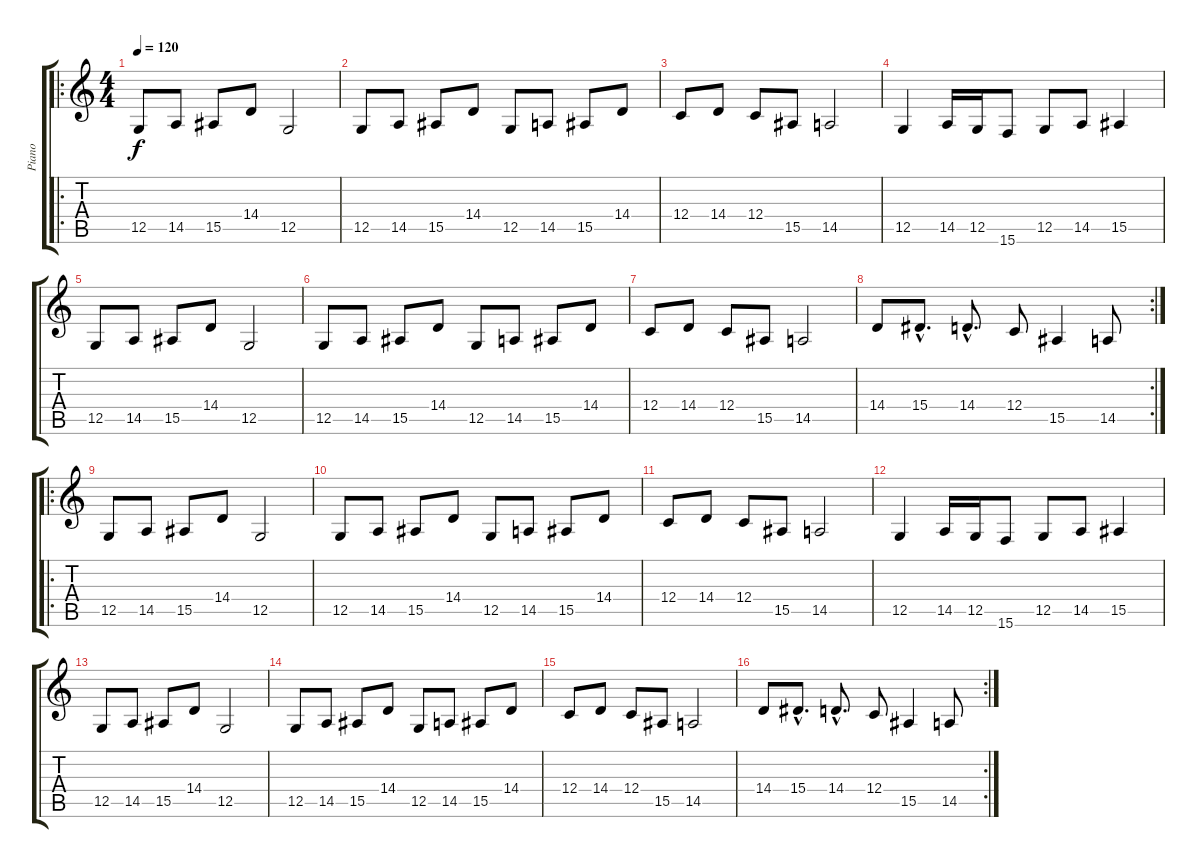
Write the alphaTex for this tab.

\track ("Piano" "Piano") {instrument brightacousticpiano}
\staff {score tabs}
\tuning (D4 A3 F3 C3 G2 D2) {hide}
\ro
\ts (4 4)
\tempo 120
\clef g2
\ks c
12.5.8{dy f} 14.5.8 15.5.8 14.4.8 12.5.2 |
12.5.8 14.5.8 15.5.8 14.4.8 12.5.8 14.5.8 15.5.8 14.4.8 |
12.4.8 14.4.8 12.4.8 15.5.8 14.5.2 |
12.5.4 14.5.16 12.5.16 15.6.8 12.5.8 14.5.8 15.5.4 |
12.5.8 14.5.8 15.5.8 14.4.8 12.5.2 |
12.5.8 14.5.8 15.5.8 14.4.8 12.5.8 14.5.8 15.5.8 14.4.8 |
12.4.8 14.4.8 12.4.8 15.5.8 14.5.2 |
\rc 2
14.4.8 15.4{hac}.8{d} 14.4{hac}.8{d} 12.4.8 15.5.4 14.5.8 |
\ro
12.5.8 14.5.8 15.5.8 14.4.8 12.5.2 |
12.5.8 14.5.8 15.5.8 14.4.8 12.5.8 14.5.8 15.5.8 14.4.8 |
12.4.8 14.4.8 12.4.8 15.5.8 14.5.2 |
12.5.4 14.5.16 12.5.16 15.6.8 12.5.8 14.5.8 15.5.4 |
12.5.8 14.5.8 15.5.8 14.4.8 12.5.2 |
12.5.8 14.5.8 15.5.8 14.4.8 12.5.8 14.5.8 15.5.8 14.4.8 |
12.4.8 14.4.8 12.4.8 15.5.8 14.5.2 |
\rc 2
14.4.8 15.4{hac}.8{d} 14.4{hac}.8{d} 12.4.8 15.5.4 14.5.8
